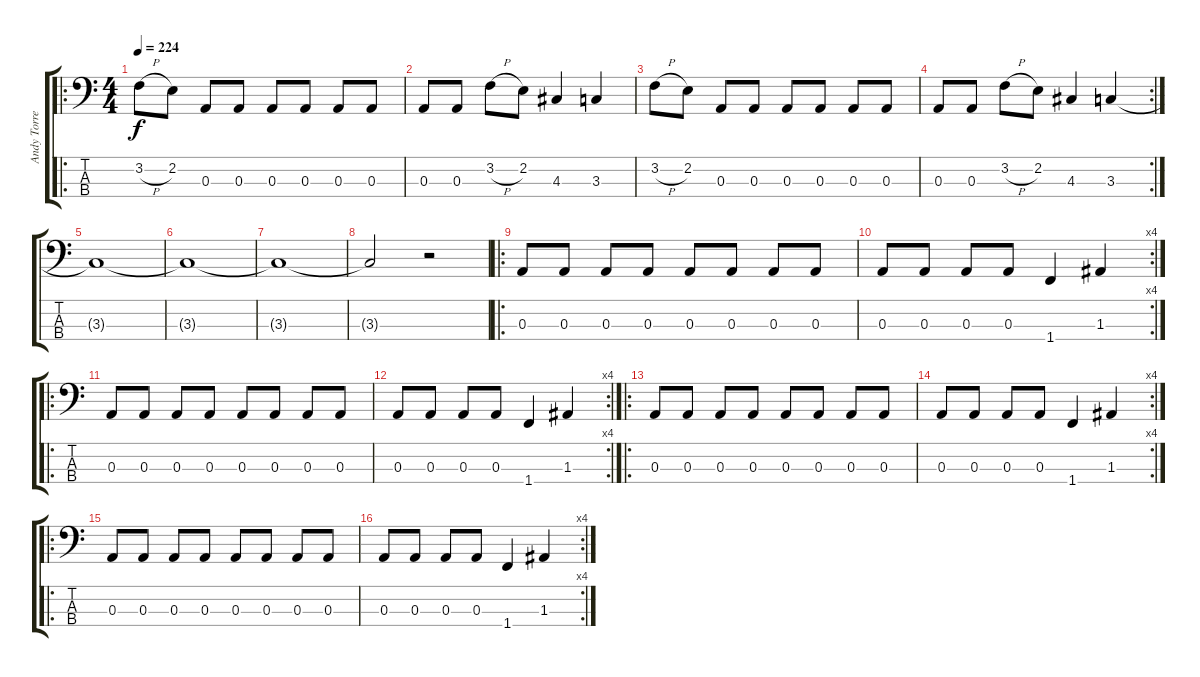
\track ("Andy Torres" "Andy Torre") {instrument electricbasspick}
\staff {score tabs}
\tuning (G2 D2 A1 E1) {hide}
\ro
\ts (4 4)
\tempo 224
\clef f4
\ks c
3.2{h}.8{dy f} 2.2.8 0.3.8 0.3.8 0.3.8 0.3.8 0.3.8 0.3.8 |
0.3.8 0.3.8 3.2{h}.8 2.2.8 4.3.4 3.3.4 |
3.2{h}.8 2.2.8 0.3.8 0.3.8 0.3.8 0.3.8 0.3.8 0.3.8 |
\rc 2
0.3.8 0.3.8 3.2{h}.8 2.2.8 4.3.4 3.3.4 |
3.3{t}.1 |
3.3{t}.1 |
3.3{t}.1 |
3.3{t}.2 r.2 |
\ro
0.3.8 0.3.8 0.3.8 0.3.8 0.3.8 0.3.8 0.3.8 0.3.8 |
\rc 4
0.3.8 0.3.8 0.3.8 0.3.8 1.4.4 1.3.4 |
\ro
0.3.8 0.3.8 0.3.8 0.3.8 0.3.8 0.3.8 0.3.8 0.3.8 |
\rc 4
0.3.8 0.3.8 0.3.8 0.3.8 1.4.4 1.3.4 |
\ro
0.3.8 0.3.8 0.3.8 0.3.8 0.3.8 0.3.8 0.3.8 0.3.8 |
\rc 4
0.3.8 0.3.8 0.3.8 0.3.8 1.4.4 1.3.4 |
\ro
0.3.8 0.3.8 0.3.8 0.3.8 0.3.8 0.3.8 0.3.8 0.3.8 |
\rc 4
0.3.8 0.3.8 0.3.8 0.3.8 1.4.4 1.3.4
